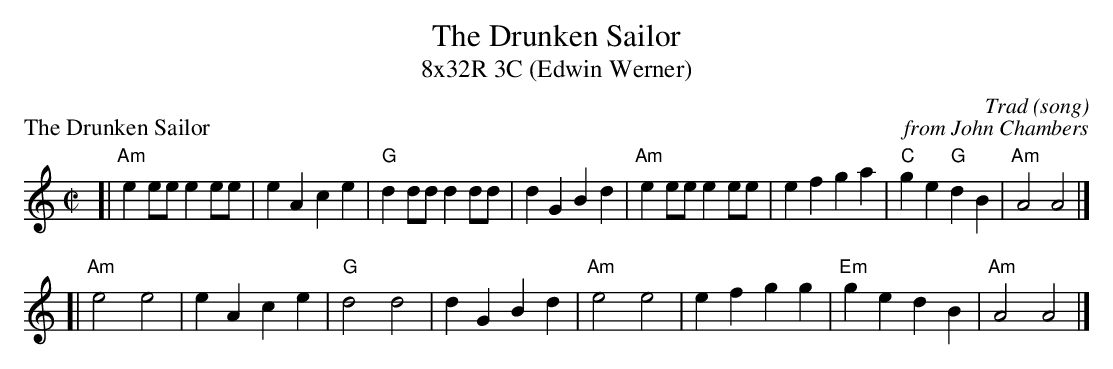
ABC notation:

X:1
T: The Drunken Sailor
T: 8x32R 3C (Edwin Werner)
P: The Drunken Sailor
C: Trad (song)
C: from John Chambers
M: C|
L: 1/8
K: Am
[| "Am"e2ee e2ee | e2A2 c2e2 | "G"d2dd d2dd | d2G2 B2d2 \
| "Am"e2ee e2ee | e2f2 g2a2 | "C"g2e2 "G"d2B2 | "Am"A4 A4 |]
[| "Am"e4 e4 | e2A2 c2e2 | "G"d4 d4 | d2G2 B2d2 \
| "Am"e4 e4 | e2f2 g2g2 | "Em"g2e2 d2B2 | "Am"A4 A4 |]
